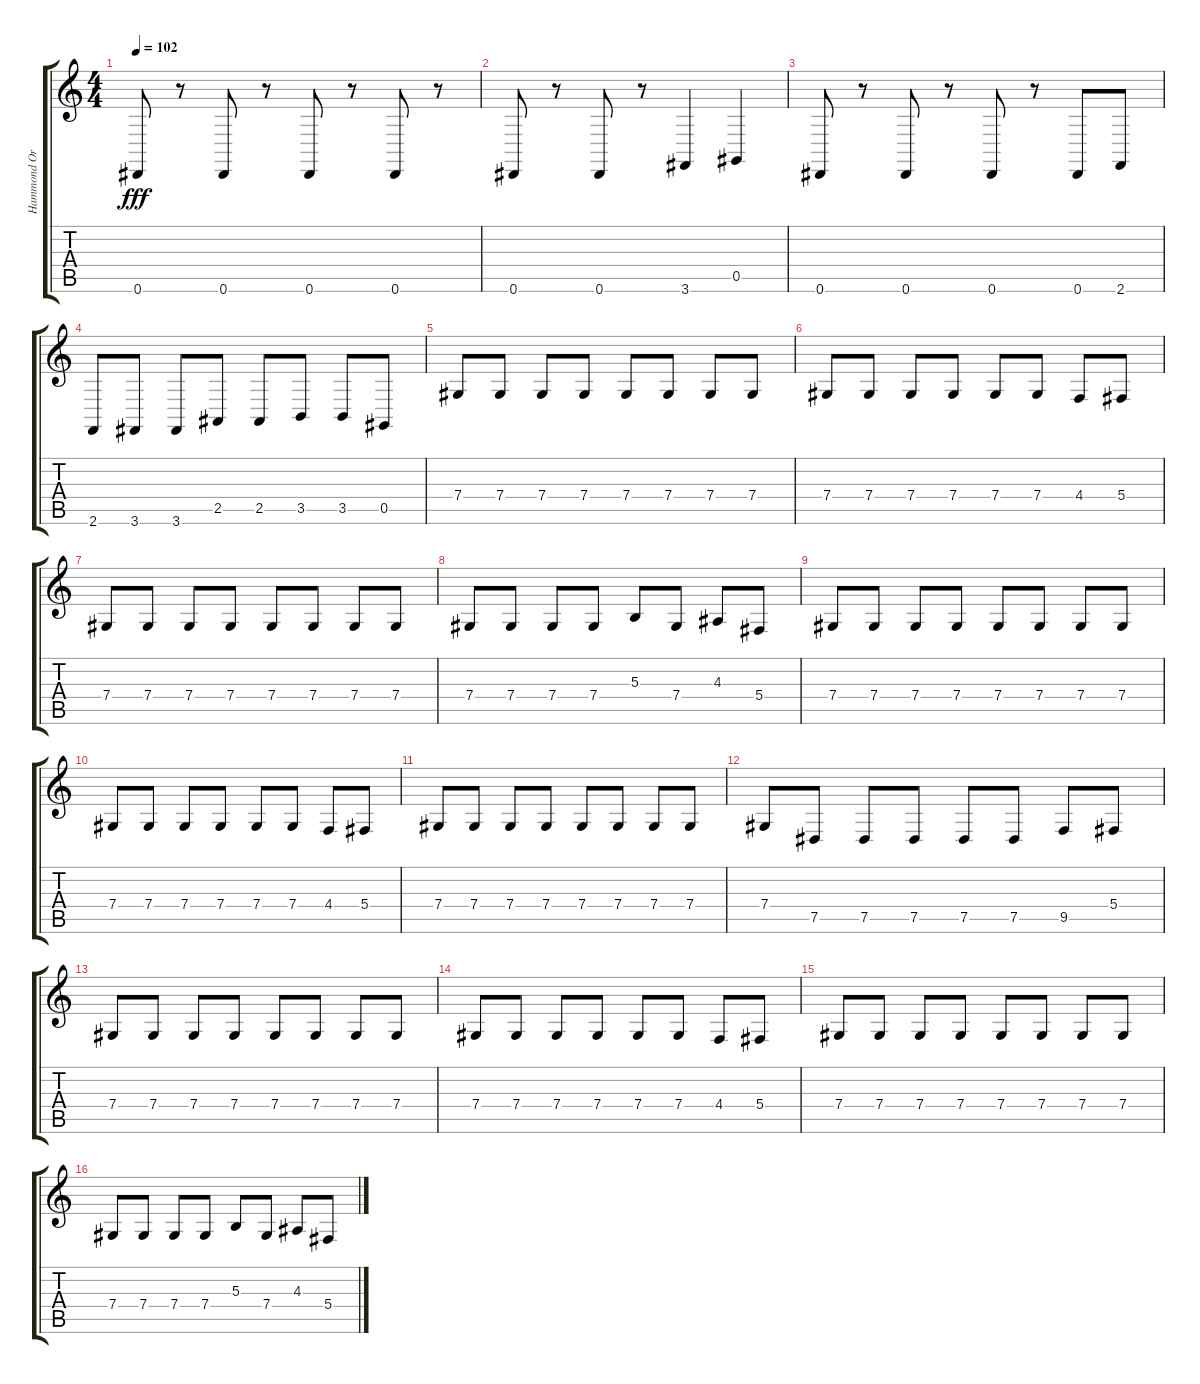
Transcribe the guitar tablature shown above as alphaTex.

\track ("Hammond Organ" "Hammond Or") {instrument percussiveorgan}
\staff {score tabs}
\tuning (Eb4 Bb3 Gb3 Db3 Ab2 Eb2) {hide}
\ts (4 4)
\tempo 102
\clef g2
\ks aminor
0.6.8{dy fff} r.8 0.6.8 r.8 0.6.8 r.8 0.6.8 r.8 |
0.6.8 r.8 0.6.8 r.8 3.6.4 0.5.4 |
0.6.8 r.8 0.6.8 r.8 0.6.8 r.8 0.6.8 2.6.8 |
2.6.8 3.6.8 3.6.8 2.5.8 2.5.8 3.5.8 3.5.8 0.5.8 |
7.4.8 7.4.8 7.4.8 7.4.8 7.4.8 7.4.8 7.4.8 7.4.8 |
7.4.8 7.4.8 7.4.8 7.4.8 7.4.8 7.4.8 4.4.8 5.4.8 |
7.4.8 7.4.8 7.4.8 7.4.8 7.4.8 7.4.8 7.4.8 7.4.8 |
7.4.8 7.4.8 7.4.8 7.4.8 5.3.8 7.4.8 4.3.8 5.4.8 |
7.4.8 7.4.8 7.4.8 7.4.8 7.4.8 7.4.8 7.4.8 7.4.8 |
7.4.8 7.4.8 7.4.8 7.4.8 7.4.8 7.4.8 4.4.8 5.4.8 |
7.4.8 7.4.8 7.4.8 7.4.8 7.4.8 7.4.8 7.4.8 7.4.8 |
7.4.8 7.5.8 7.5.8 7.5.8 7.5.8 7.5.8 9.5.8 5.4.8 |
7.4.8 7.4.8 7.4.8 7.4.8 7.4.8 7.4.8 7.4.8 7.4.8 |
7.4.8 7.4.8 7.4.8 7.4.8 7.4.8 7.4.8 4.4.8 5.4.8 |
7.4.8 7.4.8 7.4.8 7.4.8 7.4.8 7.4.8 7.4.8 7.4.8 |
7.4.8 7.4.8 7.4.8 7.4.8 5.3.8 7.4.8 4.3.8 5.4.8
